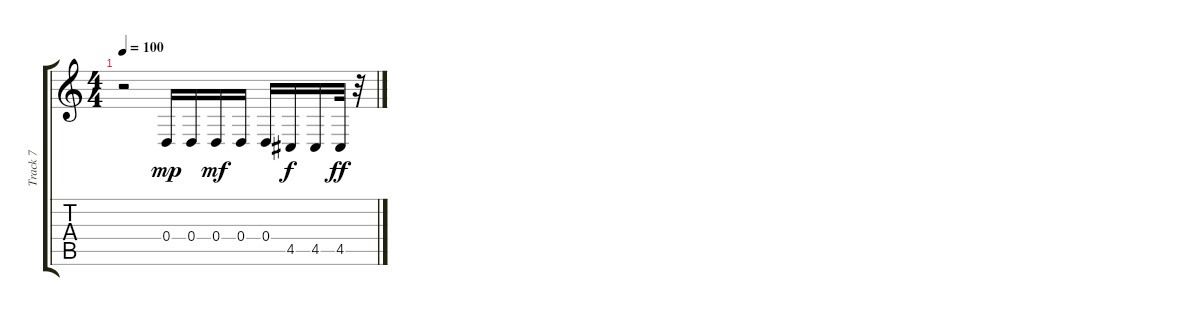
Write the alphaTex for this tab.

\track ("Track 7" "Track 7") {instrument timpani}
\staff {score tabs}
\tuning (E4 B3 G3 D3 A2 E2) {hide}
\ts (4 4)
\tempo 100
\clef g2
\ks c
r.2{dy ff} 0.4.16{dy mp} 0.4.16 0.4.16{dy mf} 0.4.16 0.4.16 4.5.16{dy f} 4.5.16 4.5.32{dy ff} r.32
